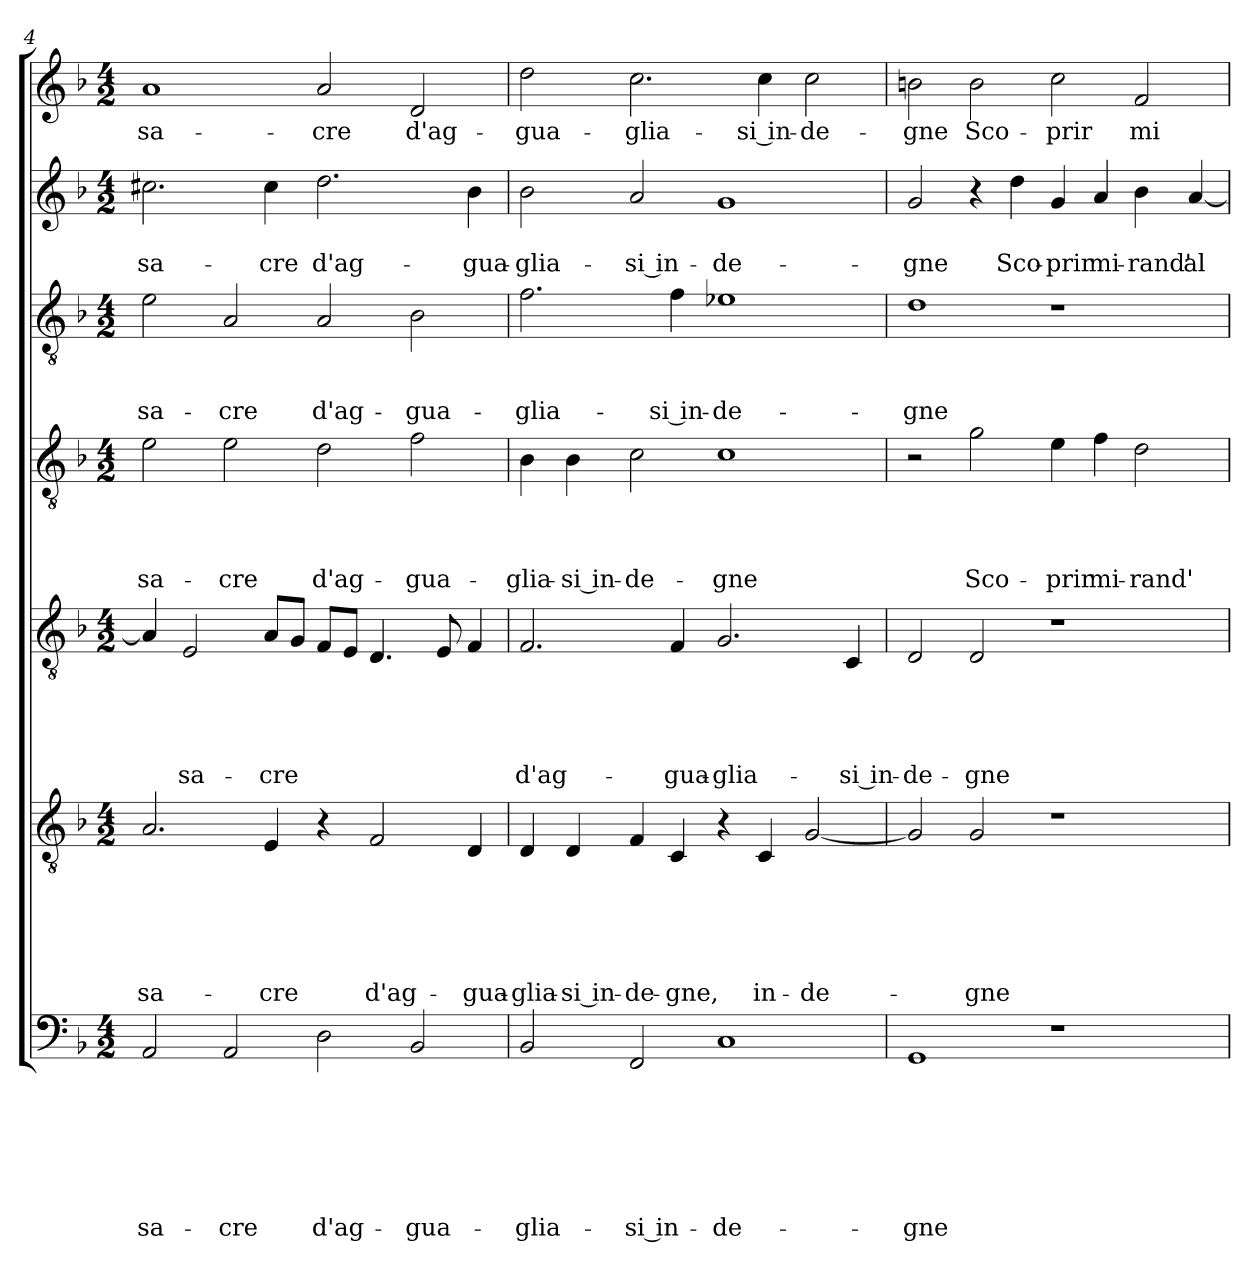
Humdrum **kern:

**kern	**text	**text	**text	**text	**text	**text	**text	**kern	**text	**text	**text	**text	**text	**text	**kern	**text	**text	**text	**text	**text	**kern	**text	**text	**text	**text	**kern	**text	**text	**text	**kern	**text	**text	**kern	**text
*part7	*part7	*part7	*part7	*part7	*part7	*part7	*part7	*part6	*part6	*part6	*part6	*part6	*part6	*part6	*part5	*part5	*part5	*part5	*part5	*part5	*part4	*part4	*part4	*part4	*part4	*part3	*part3	*part3	*part3	*part2	*part2	*part2	*part1	*part1
*staff7	*staff7	*staff7	*staff7	*staff7	*staff7	*staff7	*staff7	*staff6	*staff6	*staff6	*staff6	*staff6	*staff6	*staff6	*staff5	*staff5	*staff5	*staff5	*staff5	*staff5	*staff4	*staff4	*staff4	*staff4	*staff4	*staff3	*staff3	*staff3	*staff3	*staff2	*staff2	*staff2	*staff1	*staff1
*clefF4	*	*	*	*	*	*	*	*clefGv2	*	*	*	*	*	*	*clefGv2	*	*	*	*	*	*clefGv2	*	*	*	*	*clefGv2	*	*	*	*clefG2	*	*	*clefG2	*
*k[b-]	*	*	*	*	*	*	*	*k[b-]	*	*	*	*	*	*	*k[b-]	*	*	*	*	*	*k[b-]	*	*	*	*	*k[b-]	*	*	*	*k[b-]	*	*	*k[b-]	*
*d:	*	*	*	*	*	*	*	*d:	*	*	*	*	*	*	*d:	*	*	*	*	*	*d:	*	*	*	*	*d:	*	*	*	*d:	*	*	*d:	*
*M4/2	*	*	*	*	*	*	*	*M4/2	*	*	*	*	*	*	*M4/2	*	*	*	*	*	*M4/2	*	*	*	*	*M4/2	*	*	*	*M4/2	*	*	*M4/2	*
=4	=4	=4	=4	=4	=4	=4	=4	=4	=4	=4	=4	=4	=4	=4	=4	=4	=4	=4	=4	=4	=4	=4	=4	=4	=4	=4	=4	=4	=4	=4	=4	=4	=4	=4
!	!	!	!	!	!	!	!LO:LY:b	!	!	!	!	!	!	!LO:LY:b	!	!	!	!	!	!	!	!	!	!	!LO:LY:b	!	!	!	!LO:LY:b	!	!	!LO:LY:b	!	!LO:LY:b
2AA/	.	.	.	.	.	.	sa-	2.A/	.	.	.	.	.	sa-	4A/]	.	.	.	.	.	2e\	.	.	.	sa-	2e\	.	.	sa-	2.cc#X\	.	sa-	1a	sa-
!	!	!	!	!	!	!	!	!	!	!	!	!	!	!	!	!	!	!	!	!LO:LY:b	!	!	!	!	!	!	!	!	!	!	!	!	!	!
.	.	.	.	.	.	.	.	.	.	.	.	.	.	.	2E/	.	.	.	.	sa-	.	.	.	.	.	.	.	.	.	.	.	.	.	.
!	!	!	!	!	!	!	!LO:LY:b	!	!	!	!	!	!	!	!	!	!	!	!	!	!	!	!	!	!LO:LY:b	!	!	!	!LO:LY:b	!	!	!	!	!
2AA/	.	.	.	.	.	.	-cre	.	.	.	.	.	.	.	.	.	.	.	.	.	2e\	.	.	.	-cre	2A/	.	.	-cre	.	.	.	.	.
!	!	!	!	!	!	!	!	!	!	!	!	!	!	!LO:LY:b	!	!	!	!	!	!LO:LY:b	!	!	!	!	!	!	!	!	!	!	!	!LO:LY:b	!	!
.	.	.	.	.	.	.	.	4E/	.	.	.	.	.	-cre	8A/L	.	.	.	.	-cre	.	.	.	.	.	.	.	.	.	4cc#\	.	-cre	.	.
.	.	.	.	.	.	.	.	.	.	.	.	.	.	.	8G/J	.	.	.	.	.	.	.	.	.	.	.	.	.	.	.	.	.	.	.
!	!	!	!	!	!	!	!LO:LY:b	!	!	!	!	!	!	!	!	!	!	!	!	!	!	!	!	!	!LO:LY:b	!	!	!	!LO:LY:b	!	!	!LO:LY:b	!	!LO:LY:b
2D\	.	.	.	.	.	.	d'ag-	4r	.	.	.	.	.	.	8F/L	.	.	.	.	.	2d\	.	.	.	d'ag-	2A/	.	.	d'ag-	2.dd\	.	d'ag-	2a/	-cre
.	.	.	.	.	.	.	.	.	.	.	.	.	.	.	8E/J	.	.	.	.	.	.	.	.	.	.	.	.	.	.	.	.	.	.	.
!	!	!	!	!	!	!	!	!	!	!	!	!	!	!LO:LY:b	!	!	!	!	!	!	!	!	!	!	!	!	!	!	!	!	!	!	!	!
.	.	.	.	.	.	.	.	2F/	.	.	.	.	.	d'ag-	4.D/	.	.	.	.	.	.	.	.	.	.	.	.	.	.	.	.	.	.	.
!	!	!	!	!	!	!	!LO:LY:b	!	!	!	!	!	!	!	!	!	!	!	!	!	!	!	!	!	!LO:LY:b	!	!	!	!LO:LY:b	!	!	!	!	!LO:LY:b
2BB-/	.	.	.	.	.	.	-gua-	.	.	.	.	.	.	.	.	.	.	.	.	.	2f\	.	.	.	-gua-	2B-\	.	.	-gua-	.	.	.	2d/	d'ag-
.	.	.	.	.	.	.	.	.	.	.	.	.	.	.	8E/	.	.	.	.	.	.	.	.	.	.	.	.	.	.	.	.	.	.	.
!	!	!	!	!	!	!	!	!	!	!	!	!	!	!LO:LY:b	!	!	!	!	!	!	!	!	!	!	!	!	!	!	!	!	!	!LO:LY:b	!	!
.	.	.	.	.	.	.	.	4D/	.	.	.	.	.	-gua-	4F/	.	.	.	.	.	.	.	.	.	.	.	.	.	.	4b-\	.	-gua-	.	.
!!LO:LB:g=z
=5	=5	=5	=5	=5	=5	=5	=5	=5	=5	=5	=5	=5	=5	=5	=5	=5	=5	=5	=5	=5	=5	=5	=5	=5	=5	=5	=5	=5	=5	=5	=5	=5	=5	=5
!	!	!	!	!	!	!	!LO:LY:b	!	!	!	!	!	!	!LO:LY:b	!	!	!	!	!	!LO:LY:b	!	!	!	!	!LO:LY:b	!	!	!	!LO:LY:b	!	!	!LO:LY:b	!	!LO:LY:b
2BB-/	.	.	.	.	.	.	-glia-	4D/	.	.	.	.	.	-glia-	2.F/	.	.	.	.	d'ag-	4B-\	.	.	.	-glia-	2.f\	.	.	-glia-	2b-\	.	-glia-	2dd\	-gua-
!	!	!	!	!	!	!	!	!	!	!	!	!	!	!LO:LY:b	!	!	!	!	!	!	!	!	!	!	!LO:LY:b	!	!	!	!	!	!	!	!	!
.	.	.	.	.	.	.	.	4D/	.	.	.	.	.	-si in-	.	.	.	.	.	.	4B-\	.	.	.	-si in-	.	.	.	.	.	.	.	.	.
!	!	!	!	!	!	!	!LO:LY:b	!	!	!	!	!	!	!LO:LY:b	!	!	!	!	!	!	!	!	!	!	!LO:LY:b	!	!	!	!	!	!	!LO:LY:b	!	!LO:LY:b
2FF/	.	.	.	.	.	.	-si in-	4F/	.	.	.	.	.	-de-	.	.	.	.	.	.	2c\	.	.	.	-de-	.	.	.	.	2a/	.	-si in-	2.cc\	-glia-
!	!	!	!	!	!	!	!	!	!	!	!	!	!	!LO:LY:b	!	!	!	!	!	!LO:LY:b	!	!	!	!	!	!	!	!	!LO:LY:b	!	!	!	!	!
.	.	.	.	.	.	.	.	4C/	.	.	.	.	.	-gne,	4F/	.	.	.	.	-gua-	.	.	.	.	.	4f\	.	.	-si in-	.	.	.	.	.
!	!	!	!	!	!	!	!LO:LY:b	!	!	!	!	!	!	!	!	!	!	!	!	!LO:LY:b	!	!	!	!	!LO:LY:b	!	!	!	!LO:LY:b	!	!	!LO:LY:b	!	!
1C	.	.	.	.	.	.	-de-	4r	.	.	.	.	.	.	2.G/	.	.	.	.	-glia-	1c	.	.	.	-gne	1e-X	.	.	-de-	1g	.	-de-	.	.
!	!	!	!	!	!	!	!	!	!	!	!	!	!	!LO:LY:b	!	!	!	!	!	!	!	!	!	!	!	!	!	!	!	!	!	!	!	!LO:LY:b
.	.	.	.	.	.	.	.	4C/	.	.	.	.	.	in-	.	.	.	.	.	.	.	.	.	.	.	.	.	.	.	.	.	.	4cc\	-si in-
!	!	!	!	!	!	!	!	!	!	!	!	!	!	!LO:LY:b	!	!	!	!	!	!	!	!	!	!	!	!	!	!	!	!	!	!	!	!LO:LY:b
.	.	.	.	.	.	.	.	[2G/	.	.	.	.	.	-de-	.	.	.	.	.	.	.	.	.	.	.	.	.	.	.	.	.	.	2cc\	-de-
!	!	!	!	!	!	!	!	!	!	!	!	!	!	!	!	!	!	!	!	!LO:LY:b	!	!	!	!	!	!	!	!	!	!	!	!	!	!
.	.	.	.	.	.	.	.	.	.	.	.	.	.	.	4C/	.	.	.	.	-si in-	.	.	.	.	.	.	.	.	.	.	.	.	.	.
=6	=6	=6	=6	=6	=6	=6	=6	=6	=6	=6	=6	=6	=6	=6	=6	=6	=6	=6	=6	=6	=6	=6	=6	=6	=6	=6	=6	=6	=6	=6	=6	=6	=6	=6
!	!	!	!	!	!	!	!LO:LY:b	!	!	!	!	!	!	!	!	!	!	!	!	!LO:LY:b	!	!	!	!	!	!	!	!	!LO:LY:b	!	!	!LO:LY:b	!	!LO:LY:b
1GG	.	.	.	.	.	.	-gne	2G/]	.	.	.	.	.	.	2D/	.	.	.	.	-de-	2r	.	.	.	.	1d	.	.	-gne	2g/	.	-gne	2bn\	-gne
!	!	!	!	!	!	!	!	!	!	!	!	!	!	!LO:LY:b	!	!	!	!	!	!LO:LY:b	!	!	!	!	!LO:LY:b	!	!	!	!	!	!	!	!	!LO:LY:b
.	.	.	.	.	.	.	.	2G/	.	.	.	.	.	-gne	2D/	.	.	.	.	-gne	2g\	.	.	.	Sco-	.	.	.	.	4r	.	.	2b\	Sco-
!	!	!	!	!	!	!	!	!	!	!	!	!	!	!	!	!	!	!	!	!	!	!	!	!	!	!	!	!	!	!	!	!LO:LY:b	!	!
.	.	.	.	.	.	.	.	.	.	.	.	.	.	.	.	.	.	.	.	.	.	.	.	.	.	.	.	.	.	4dd\	.	Sco-	.	.
!	!	!	!	!	!	!	!	!	!	!	!	!	!	!	!	!	!	!	!	!	!	!	!	!	!LO:LY:b	!	!	!	!	!	!	!LO:LY:b	!	!LO:LY:b
1r	.	.	.	.	.	.	.	1r	.	.	.	.	.	.	1r	.	.	.	.	.	4e\	.	.	.	-prir	1r	.	.	.	4g/	.	-prir	2cc\	-prir
!	!	!	!	!	!	!	!	!	!	!	!	!	!	!	!	!	!	!	!	!	!	!	!	!	!LO:LY:b	!	!	!	!	!	!	!LO:LY:b	!	!
.	.	.	.	.	.	.	.	.	.	.	.	.	.	.	.	.	.	.	.	.	4f\	.	.	.	mi-	.	.	.	.	4a/	.	mi-	.	.
!	!	!	!	!	!	!	!	!	!	!	!	!	!	!	!	!	!	!	!	!	!	!	!	!	!LO:LY:b	!	!	!	!	!	!	!LO:LY:b	!	!LO:LY:b
.	.	.	.	.	.	.	.	.	.	.	.	.	.	.	.	.	.	.	.	.	2d\	.	.	.	-rand'	.	.	.	.	4b-\	.	-rand'	2f/	mi-
!	!	!	!	!	!	!	!	!	!	!	!	!	!	!	!	!	!	!	!	!	!	!	!	!	!	!	!	!	!	!	!	!LO:LY:b	!	!
.	.	.	.	.	.	.	.	.	.	.	.	.	.	.	.	.	.	.	.	.	.	.	.	.	.	.	.	.	.	[4a/	.	al-	.	.
=	=	=	=	=	=	=	=	=	=	=	=	=	=	=	=	=	=	=	=	=	=	=	=	=	=	=	=	=	=	=	=	=	=	=
*-	*-	*-	*-	*-	*-	*-	*-	*-	*-	*-	*-	*-	*-	*-	*-	*-	*-	*-	*-	*-	*-	*-	*-	*-	*-	*-	*-	*-	*-	*-	*-	*-	*-	*-
